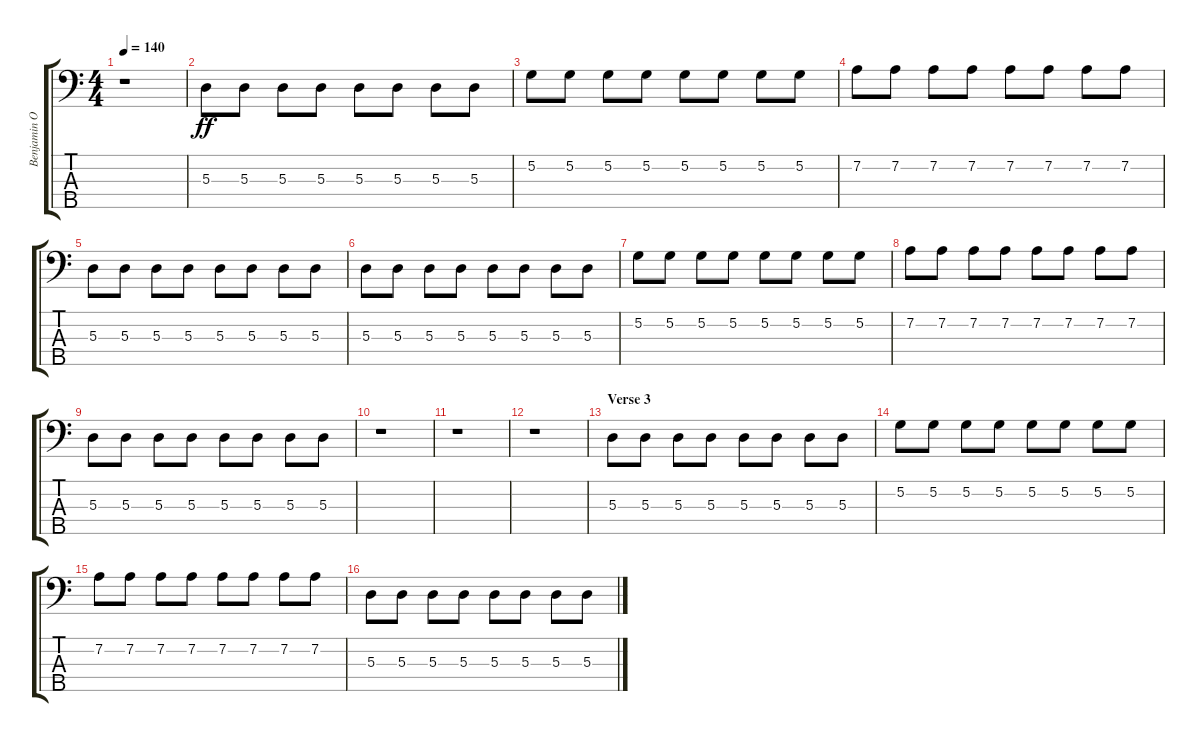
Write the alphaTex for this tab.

\track ("Benjamin Orr" "Benjamin O") {instrument electricbasspick}
\staff {score tabs}
\tuning (G2 D2 A1 E1 B0) {hide}
\ts (4 4)
\tempo 140
\clef f4
\ks c
r.1{dy ff} |
5.3.8 5.3.8 5.3.8 5.3.8 5.3.8 5.3.8 5.3.8 5.3.8 |
5.2.8 5.2.8 5.2.8 5.2.8 5.2.8 5.2.8 5.2.8 5.2.8 |
7.2.8 7.2.8 7.2.8 7.2.8 7.2.8 7.2.8 7.2.8 7.2.8 |
5.3.8 5.3.8 5.3.8 5.3.8 5.3.8 5.3.8 5.3.8 5.3.8 |
5.3.8 5.3.8 5.3.8 5.3.8 5.3.8 5.3.8 5.3.8 5.3.8 |
5.2.8 5.2.8 5.2.8 5.2.8 5.2.8 5.2.8 5.2.8 5.2.8 |
7.2.8 7.2.8 7.2.8 7.2.8 7.2.8 7.2.8 7.2.8 7.2.8 |
5.3.8 5.3.8 5.3.8 5.3.8 5.3.8 5.3.8 5.3.8 5.3.8 |
r.1 |
r.1 |
r.1 |
\section ("" "Verse 3")
5.3.8 5.3.8 5.3.8 5.3.8 5.3.8 5.3.8 5.3.8 5.3.8 |
5.2.8 5.2.8 5.2.8 5.2.8 5.2.8 5.2.8 5.2.8 5.2.8 |
7.2.8 7.2.8 7.2.8 7.2.8 7.2.8 7.2.8 7.2.8 7.2.8 |
5.3.8 5.3.8 5.3.8 5.3.8 5.3.8 5.3.8 5.3.8 5.3.8
